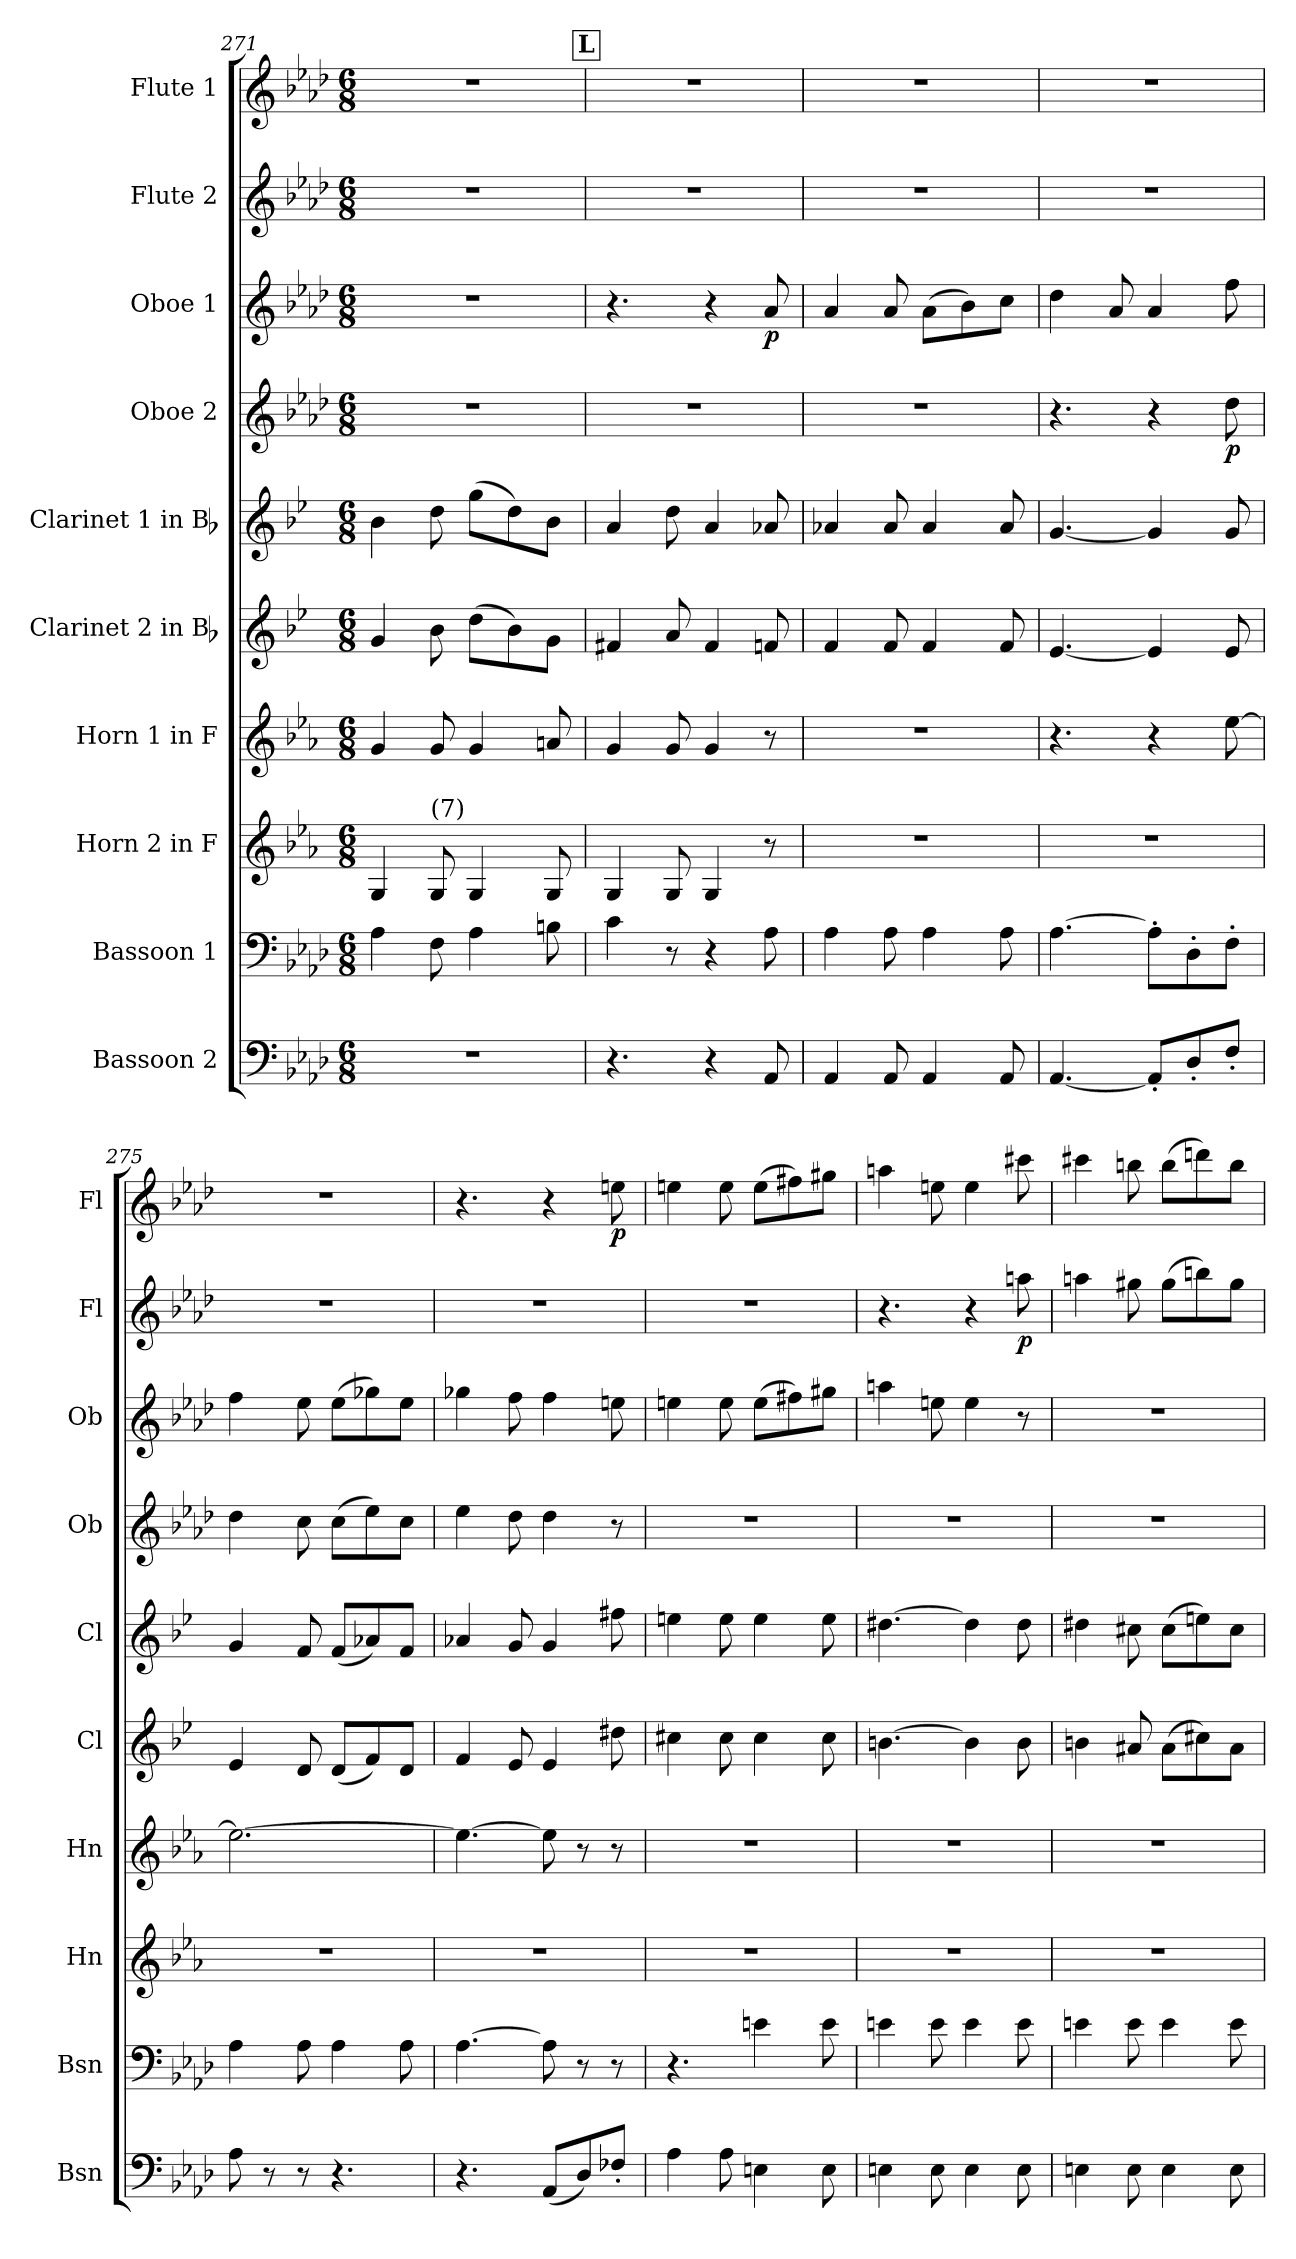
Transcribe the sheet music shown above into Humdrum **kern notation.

**kern	**kern	**kern	**kern	**kern	**kern	**kern	**dynam	**kern	**dynam	**kern	**dynam	**kern	**dynam
*part10	*part9	*part8	*part7	*part6	*part5	*part4	*part4	*part3	*part3	*part2	*part2	*part1	*part1
*staff10	*staff9	*staff8	*staff7	*staff6	*staff5	*staff4	*staff4	*staff3	*staff3	*staff2	*staff2	*staff1	*staff1
*I"Bassoon 2	*I"Bassoon 1	*I"Horn 2 in F	*I"Horn 1 in F	*I"Clarinet 2 in Bb	*I"Clarinet 1 in Bb	*I"Oboe 2	*	*I"Oboe 1	*	*I"Flute 2	*	*I"Flute 1	*
*I'Bsn	*I'Bsn	*I'Hn	*I'Hn	*I'Cl	*I'Cl	*I'Ob	*	*I'Ob	*	*I'Fl	*	*I'Fl	*
*clefF4	*clefF4	*clefG2	*clefG2	*clefG2	*clefG2	*clefG2	*	*clefG2	*	*clefG2	*	*clefG2	*
*	*	*ITrd4c7	*ITrd4c7	*ITrd1c2	*ITrd1c2	*	*	*	*	*	*	*	*
*k[b-e-a-d-]	*k[b-e-a-d-]	*k[b-e-a-d-]	*k[b-e-a-d-]	*k[b-e-a-d-]	*k[b-e-a-d-]	*k[b-e-a-d-]	*	*k[b-e-a-d-]	*	*k[b-e-a-d-]	*	*k[b-e-a-d-]	*
*M6/8	*M6/8	*M6/8	*M6/8	*M6/8	*M6/8	*M6/8	*	*M6/8	*	*M6/8	*	*M6/8	*
=271	=271	=271	=271	=271	=271	=271	=271	=271	=271	=271	=271	=271	=271
2.r	4A-\	4C/	4c/	4f/	4a-\	2.r	.	2.r	.	2.r	.	2.r	.
!	!	!LO:TX:a:t=(7)	!	!	!	!	!	!	!	!	!	!	!
.	8F\	8C/	8c/	8a-\	8cc\	.	.	.	.	.	.	.	.
.	4A-\	4C/	4c/	(8cc\L	(8ff\L	.	.	.	.	.	.	.	.
.	.	.	.	8a-\)	8cc\)	.	.	.	.	.	.	.	.
.	8Bn\	8C/	8dn/	8f\J	8a-\J	.	.	.	.	.	.	.	.
!!LO:REH:place=s1:a:B:cj:fs=14:t=L
=272	=272	=272	=272	=272	=272	=272	=272	=272	=272	=272	=272	=272	=272
4.r	4c\	4C/	4c/	4en/	4g/	2.r	.	4.r	.	2.r	.	2.r	.
.	8r	8C/	8c/	8g/	8cc\	.	.	.	.	.	.	.	.
4r	4r	4C/	4c/	4e/	4g/	.	.	4r	.	.	.	.	.
!	!	!	!	!	!	!	!	!	!LO:DY:b	!	!	!	!
8AA-/	8A-\	8r	8r	8e-X/	8g-X/	.	.	8a-/	p	.	.	.	.
=273	=273	=273	=273	=273	=273	=273	=273	=273	=273	=273	=273	=273	=273
4AA-/	4A-\	2.r	2.r	4e-/	4g-X/	2.r	.	4a-/	.	2.r	.	2.r	.
8AA-/	8A-\	.	.	8e-/	8g-/	.	.	8a-/	.	.	.	.	.
4AA-/	4A-\	.	.	4e-/	4g-/	.	.	(8a-\L	.	.	.	.	.
.	.	.	.	.	.	.	.	8b-\)	.	.	.	.	.
8AA-/	8A-\	.	.	8e-/	8g-/	.	.	8cc\J	.	.	.	.	.
=274	=274	=274	=274	=274	=274	=274	=274	=274	=274	=274	=274	=274	=274
[4.AA-/	[4.A-\	2.r	4.r	[4.d-/	[4.f/	4.r	.	4dd-\	.	2.r	.	2.r	.
.	.	.	.	.	.	.	.	8a-/	.	.	.	.	.
8AA-'/L]	8A-'\L]	.	4r	4d-/]	4f/]	4r	.	4a-/	.	.	.	.	.
8D-'/	8D-'\	.	.	.	.	.	.	.	.	.	.	.	.
!	!	!	!	!	!	!	!LO:DY:b	!	!	!	!	!	!
8F'/J	8F'\J	.	[8a-\	8d-/	8f/	8dd-\	p	8ff\	.	.	.	.	.
!!LO:LB:g=z
=275	=275	=275	=275	=275	=275	=275	=275	=275	=275	=275	=275	=275	=275
8A-\	4A-\	2.r	2.a-\_	4d-/	4f/	4dd-\	.	4ff\	.	2.r	.	2.r	.
8r	.	.	.	.	.	.	.	.	.	.	.	.	.
8r	8A-\	.	.	8c/	8e-/	8cc\	.	8ee-\	.	.	.	.	.
4.r	4A-\	.	.	(8c/L	(8e-/L	(8cc\L	.	(8ee-\L	.	.	.	.	.
.	.	.	.	8e-/)	8g-X/)	8ee-\)	.	8gg-X\)	.	.	.	.	.
.	8A-\	.	.	8c/J	8e-/J	8cc\J	.	8ee-\J	.	.	.	.	.
=276	=276	=276	=276	=276	=276	=276	=276	=276	=276	=276	=276	=276	=276
4.r	[4.A-\	2.r	4.a-\_	4e-/	4g-X/	4ee-\	.	4gg-X\	.	2.r	.	4.r	.
.	.	.	.	8d-/	8f/	8dd-\	.	8ff\	.	.	.	.	.
(8AA-/L	8A-\]	.	8a-\]	4d-/	4f/	4dd-\	.	4ff\	.	.	.	4r	.
8D-/)	8r	.	8r	.	.	.	.	.	.	.	.	.	.
!	!	!	!	!	!	!	!	!	!	!	!	!	!LO:DY:b
8F-X'/J	8r	.	8r	8cc#X\	8een\	8r	.	8een\	.	.	.	8een\	p
=277	=277	=277	=277	=277	=277	=277	=277	=277	=277	=277	=277	=277	=277
4A-\	4.r	2.r	2.r	4bn\	4ddn\	2.r	.	4een\	.	2.r	.	4een\	.
8A-\	.	.	.	8b\	8dd\	.	.	8ee\	.	.	.	8ee\	.
4En\	4en\	.	.	4b\	4dd\	.	.	(8ee\L	.	.	.	(8ee\L	.
.	.	.	.	.	.	.	.	8ff#X\)	.	.	.	8ff#X\)	.
8E\	8e\	.	.	8b\	8dd\	.	.	8gg#X\J	.	.	.	8gg#X\J	.
=278	=278	=278	=278	=278	=278	=278	=278	=278	=278	=278	=278	=278	=278
4En\	4en\	2.r	2.r	[4.an\	[4.cc#X\	2.r	.	4aan\	.	4.r	.	4aan\	.
8E\	8e\	.	.	.	.	.	.	8een\	.	.	.	8een\	.
4E\	4e\	.	.	4a\]	4cc#\]	.	.	4ee\	.	4r	.	4ee\	.
!	!	!	!	!	!	!	!	!	!	!	!LO:DY:b	!	!
8E\	8e\	.	.	8a\	8cc#\	.	.	8r	.	8aan\	p	8ccc#X\	.
=279	=279	=279	=279	=279	=279	=279	=279	=279	=279	=279	=279	=279	=279
4En\	4en\	2.r	2.r	4an\	4cc#X\	2.r	.	2.r	.	4aan\	.	4ccc#X\	.
8E\	8e\	.	.	8g#X/	8bn\	.	.	.	.	8gg#X\	.	8bbn\	.
4E\	4e\	.	.	(8g#\L	(8b\L	.	.	.	.	(8gg#\L	.	(8bb\L	.
.	.	.	.	8bn\)	8ddn\)	.	.	.	.	8bbn\)	.	8dddn\)	.
8E\	8e\	.	.	8g#\J	8b\J	.	.	.	.	8gg#\J	.	8bb\J	.
=	=	=	=	=	=	=	=	=	=	=	=	=	=
*-	*-	*-	*-	*-	*-	*-	*-	*-	*-	*-	*-	*-	*-
